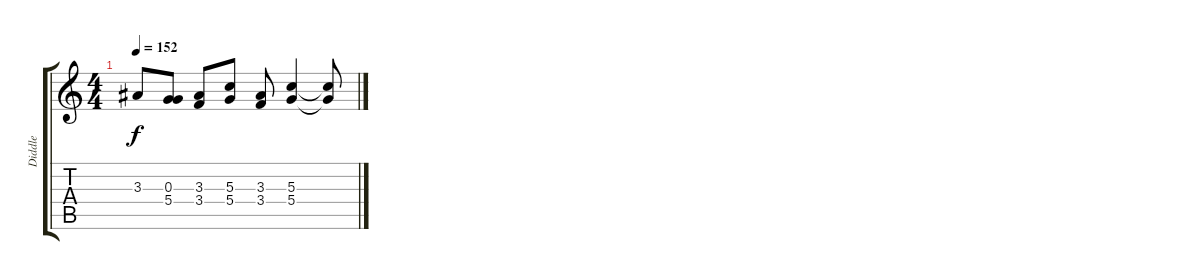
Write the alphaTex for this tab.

\track ("Diddle" "Diddle") {instrument distortionguitar}
\staff {score tabs}
\tuning (E4 B3 G3 D3 A2 E2) {hide}
\ts (4 4)
\tempo 152
\clef g2
\ks c
3.3.8{dy f} (0.3 5.4).8 (3.3 3.4).8 (5.3 5.4).8 (3.3 3.4).8 (5.3 5.4).4 (5.3{t} 5.4{t}).8
